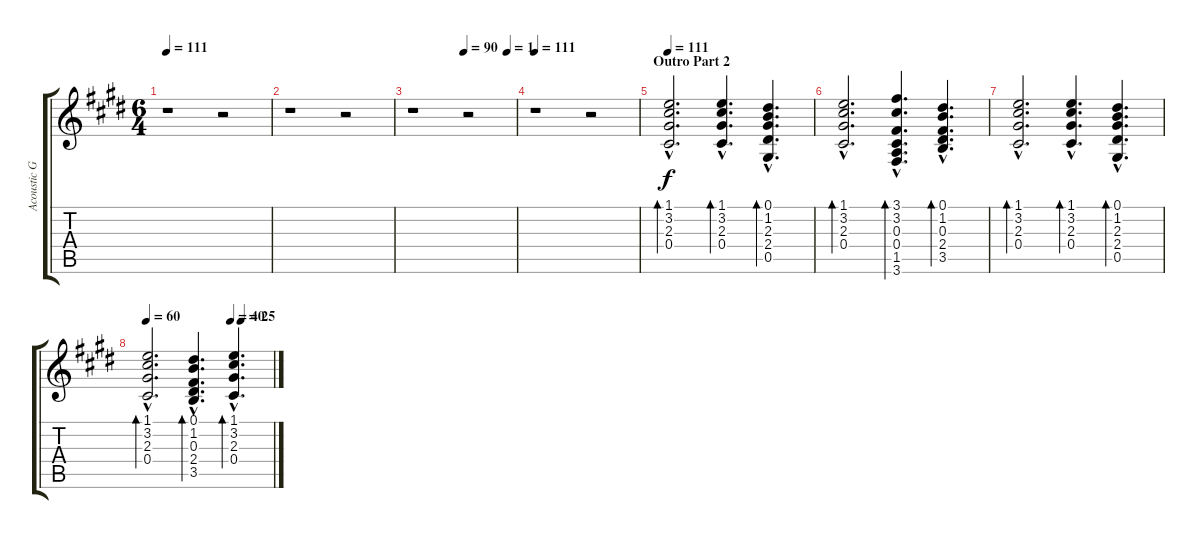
\track ("Acoustic Guitar 3" "Acoustic G") {instrument acousticguitarsteel}
\staff {score tabs}
\tuning (Eb4 Bb3 Gb3 Db3 Ab2 Eb2) {hide}
\ts (6 4)
\tempo 111
\clef g2
\ks c#minor
r.1{dy f} r.2 |
r.1 r.2 |
\tempo (90 0.5)
\tempo (1 0.9166666666666666)
r.1 r.2 |
\tempo 111
r.1 r.2 |
\section ("" "Outro Part 2")
\tempo 111
(1.1{hac} 3.2{hac} 2.3{hac} 0.4{hac}).2{d bd 120} (1.1{hac} 3.2{hac} 2.3{hac} 0.4{hac}).4{d bd 60} (0.1{hac} 1.2{hac} 2.3{hac} 2.4{hac} 0.5{hac}).4{d bd 60} |
(1.1{hac} 3.2{hac} 2.3{hac} 0.4{hac}).2{d bd 60} (3.1{hac} 3.2{hac} 0.3{hac} 0.4{hac} 1.5{hac} 3.6{hac}).4{d bd 60} (0.1{hac} 1.2{hac} 0.3{hac} 2.4{hac} 3.5{hac}).4{d bd 60} |
(1.1{hac} 3.2{hac} 2.3{hac} 0.4{hac}).2{d bd 120} (1.1{hac} 3.2{hac} 2.3{hac} 0.4{hac}).4{d bd 60} (0.1{hac} 1.2{hac} 2.3{hac} 2.4{hac} 0.5{hac}).4{d bd 60} |
\tempo 60
\tempo (40 0.6666666666666666)
\tempo (25 0.75)
(1.1{hac} 3.2{hac} 2.3{hac} 0.4{hac}).2{d bd 120} (0.1{hac} 1.2{hac} 0.3{hac} 2.4{hac} 3.5{hac}).4{d bd 60} (1.1{hac} 3.2{hac} 2.3{hac} 0.4{hac}).4{d bd 60}
